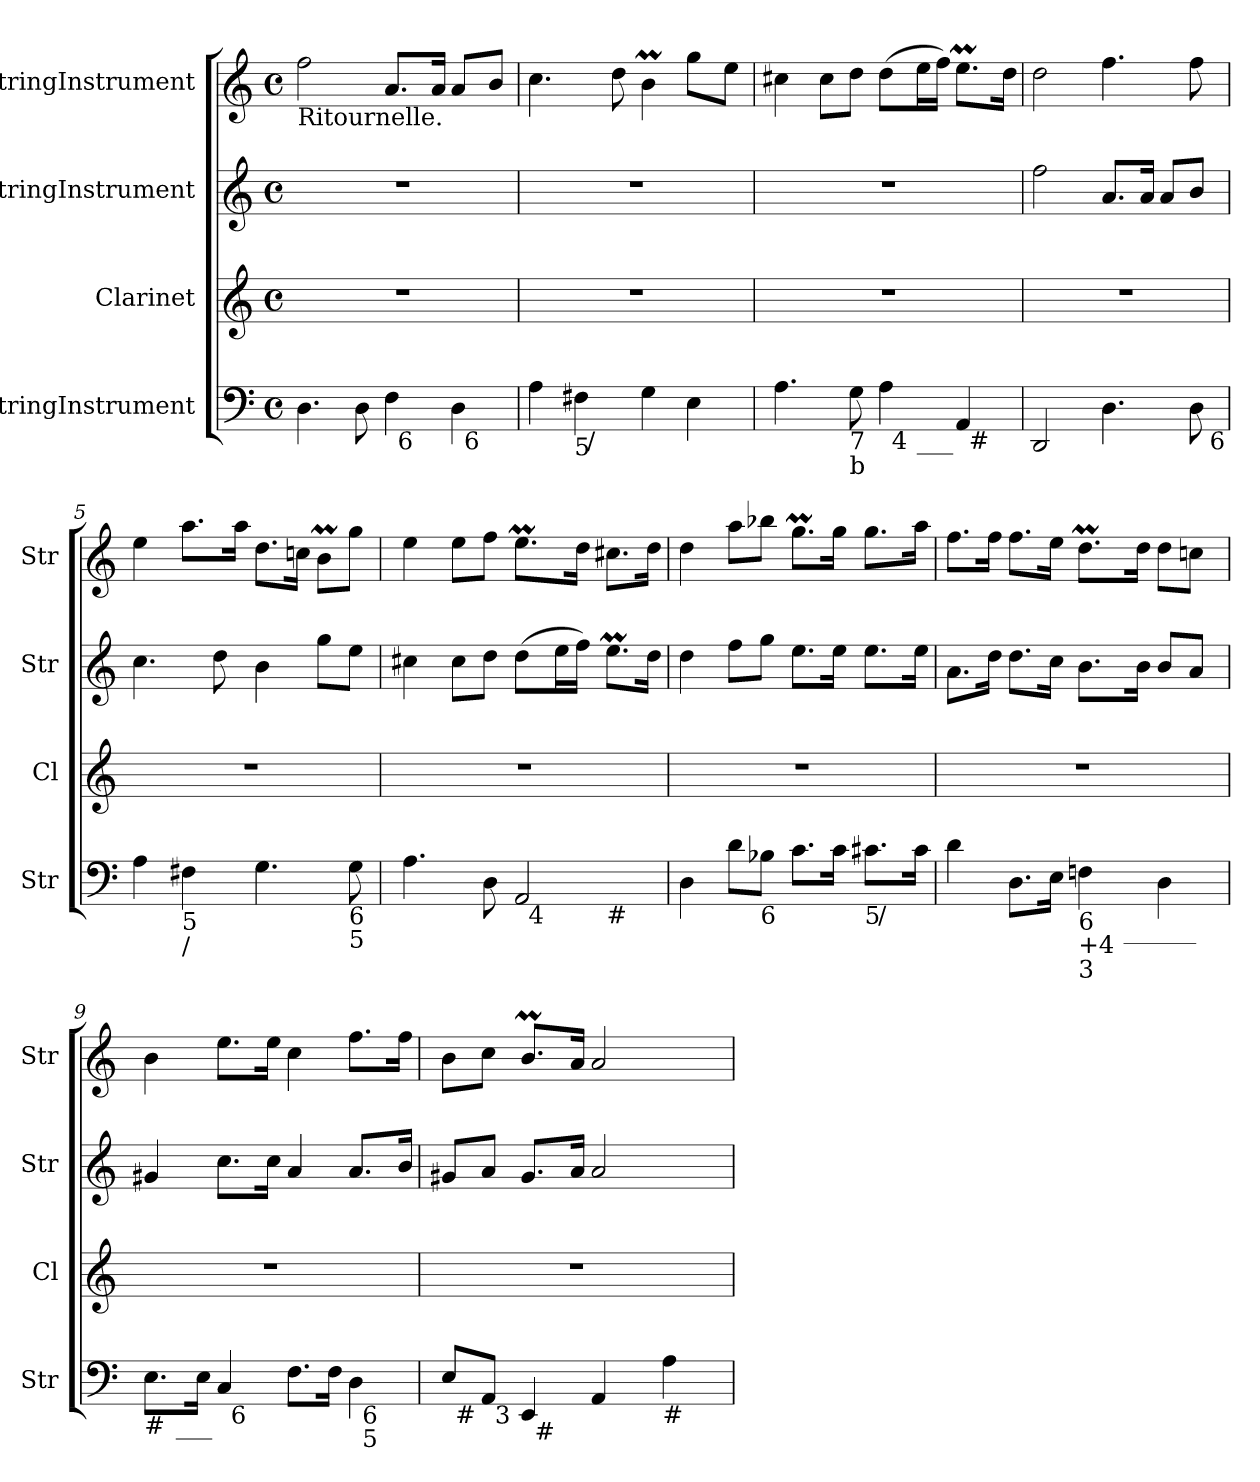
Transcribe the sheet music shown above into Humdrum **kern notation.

**kern	**kern	**kern	**kern
*part4	*part3	*part2	*part1
*staff4	*staff3	*staff2	*staff1
*I"StringInstrument	*I"Clarinet	*I"StringInstrument	*I"StringInstrument
*I'Str	*I'Cl	*I'Str	*I'Str
*clefF4	*clefG2	*clefG2	*clefG2
*	*ITrd1c2	*	*
*k[]	*k[b-e-]	*k[]	*k[]
*C:	*B-:	*C:	*C:
*M4/4	*M4/4	*M4/4	*M4/4
*met(c)	*met(c)	*met(c)	*met(c)
=1	=1	=1	=1
!	!	!	!LO:TX:b:t=Ritournelle.
*^	*	*	*
*	*^	*	*	*
4.D\	2ryy	2ryy	1r	1r	2ff\
8D\	.	.	.	.	.
4F\	32ryy	4ryy	.	.	8.a/L
!	!LO:TX:b:t=6	!	!	!	!
.	4...ryy	.	.	.	.
.	.	.	.	.	16a/Jk
4D\	.	32ryy	.	.	8a/L
!	!	!LO:TX:b:t=6	!	!	!
.	.	8..ryy	.	.	.
.	.	.	.	.	8b/J
*	*v	*v	*	*	*
=2	=2	=2	=2	=2
4A\	4ryy	1r	1r	4.cc\
!LO:TX:b:t=5	!	!	!	!
4F#X\	32ryy	.	.	.
!	!LO:TX:b:t=/	!	!	!
.	2ryy	.	.	.
.	.	.	.	8dd\
4G\	.	.	.	4bm\
4E\	.	.	.	8gg\L
.	8..ryy	.	.	.
.	.	.	.	8ee\J
=3	=3	=3	=3	=3
!LO:TX:b:t=#	!	!	!	!
*^	*^	*	*	*
4.A\	2ryy	2ryy	2ryy	1r	1r	4cc#X\
.	.	.	.	.	.	8cc#\L
!LO:TX:b:t=7	!	!	!	!	!	!
!LO:TX:b:t=b	!	!	!	!	!	!
8G\	.	.	.	.	.	8dd\J
4A\	32ryy	8ryy	4ryy	.	.	(>8dd\L
!	!LO:TX:b:t=4	!	!	!	!	!
.	4...ryy	.	.	.	.	.
!	!	!LO:TX:b:t=___	!	!	!	!
.	.	4.ryy	.	.	.	16ee\L
.	.	.	.	.	.	16ff\JJ)
4AA/	.	.	32ryy	.	.	8.eem\L
!	!	!	!LO:TX:b:t=#	!	!	!
.	.	.	8..ryy	.	.	.
.	.	.	.	.	.	16dd\Jk
*	*v	*v	*v	*	*	*
=4	=4	=4	=4	=4
2DD/	2...ryy	1r	2ff\	2dd\
4.D\	.	.	8.a/L	4.ff\
.	.	.	16a/Jk	.
.	.	.	8a/L	.
8D\	.	.	8b/J	8ff\
!	!LO:TX:b:t=6	!	!	!
.	16ryy	.	.	.
*v	*v	*	*	*
=5	=5	=5	=5
4A\	1r	4.cc\	4ee\
!LO:TX:b:t=5	!	!	!
!LO:TX:b:t=/	!	!	!
4F#X\	.	.	8.aa\L
.	.	8dd\	.
.	.	.	16aa\Jk
4.G\	.	4b\	8.dd\L
.	.	.	16ccn\Jk
.	.	8gg\L	8bm\L
!LO:TX:b:t=6\n5	!	!	!
8G\	.	8ee\J	8gg\J
!!LO:LB:g=z
=6	=6	=6	=6
!LO:TX:b:t=#	!	!	!
*^	*	*	*
*	*^	*	*	*
4.A\	2ryy	2.ryy	1r	4cc#X\	4ee\
.	.	.	.	8cc#\L	8ee\L
8D\	.	.	.	8dd\J	8ff\J
2AA/	32ryy	.	.	(>8dd\L	8.eem\L
!	!LO:TX:b:t=4	!	!	!	!
.	4...ryy	.	.	.	.
.	.	.	.	16ee\L	.
.	.	.	.	16ff\JJ)	16dd\Jk
!	!	!LO:TX:b:t=#	!	!	!
.	.	4ryy	.	8.eem\L	8.cc#X\L
.	.	.	.	16dd\Jk	16dd\Jk
*	*v	*v	*	*	*
=7	=7	=7	=7	=7
4D\	2ryy	1r	4dd\	4dd\
8d\L	.	.	8ff\L	8aa\L
!LO:TX:b:t=6	!	!	!	!
8B-X\J	.	.	8gg\J	8bb-X\J
8.c\L	4ryy	.	8.ee\L	8.ggM\L
16c\Jk	.	.	16ee\Jk	16gg\Jk
!LO:TX:b:t=5	!	!	!	!
8.c#X\L	32ryy	.	8.ee\L	8.gg\L
!	!LO:TX:b:t=/	!	!	!
.	8..ryy	.	.	.
16c#\Jk	.	.	16ee\Jk	16aa\Jk
=8	=8	=8	=8	=8
4d\	2ryy	1r	8.a\L	8.ff\L
.	.	.	16dd\Jk	16ff\Jk
8.D\L	.	.	8.dd\L	8.ff\L
16E\Jk	.	.	16cc\Jk	16ee\Jk
!LO:TX:b:t=6\n+4	!	!	!	!
!LO:TX:b:t=3	!	!	!	!
4Fn\	8ryy	.	8.b\L	8.ddM\L
.	32ryy	.	.	.
!	!LO:TX:b:t=______	!	!	!
.	4ryy	.	.	.
.	.	.	16b\Jk	16dd\Jk
4D\	.	.	8b/L	8dd\L
.	.	.	8a/J	8ccn\J
.	16.ryy	.	.	.
=9	=9	=9	=9	=9
!LO:TX:b:t=#	!	!	!	!
*	*^	*	*	*
8.E\L	8ryy	4ryy	1r	4g#X/	4b\
!	!LO:TX:b:t=___	!	!	!	!
.	2..ryy	.	.	.	.
16E\Jk	.	.	.	.	.
4C/	.	32ryy	.	8.cc\L	8.ee\L
!	!	!LO:TX:b:t=6	!	!	!
.	.	2ryy	.	.	.
.	.	.	.	16cc\Jk	16ee\Jk
8.F\L	.	.	.	4a/	4cc\
16F\Jk	.	.	.	.	.
4D\	.	.	.	8.a/L	8.ff\L
!	!	!LO:TX:b:t=6\n5	!	!	!
.	.	8..ryy	.	.	.
.	.	.	.	16b/Jk	16ff\Jk
!!LO:LB:g=z
=10	=10	=10	=10	=10	=10
*	*	*^	*	*	*
8E/L	32ryy	8ryy	4ryy	1r	8g#X/L	8b\L
!	!LO:TX:b:t=#	!	!	!	!	!
.	2ryy	.	.	.	.	.
8AA/J	.	32ryy	.	.	8a/J	8cc\J
!	!	!LO:TX:b:t=3	!	!	!	!
.	.	2ryy	.	.	.	.
4EE/	.	.	32ryy	.	8.g#/L	8.bm/L
!	!	!	!LO:TX:b:t=#	!	!	!
.	.	.	2ryy	.	.	.
.	.	.	.	.	16a/Jk	16a/Jk
4AA/	.	.	.	.	2a/	2a/
.	4...ryy	.	.	.	.	.
.	.	4ryy	.	.	.	.
!LO:TX:b:t=#	!	!	!	!	!	!
4A\	.	.	.	.	.	.
.	.	.	8..ryy	.	.	.
.	.	16.ryy	.	.	.	.
*v	*v	*v	*v	*	*	*
=	=	=	=
*-	*-	*-	*-
